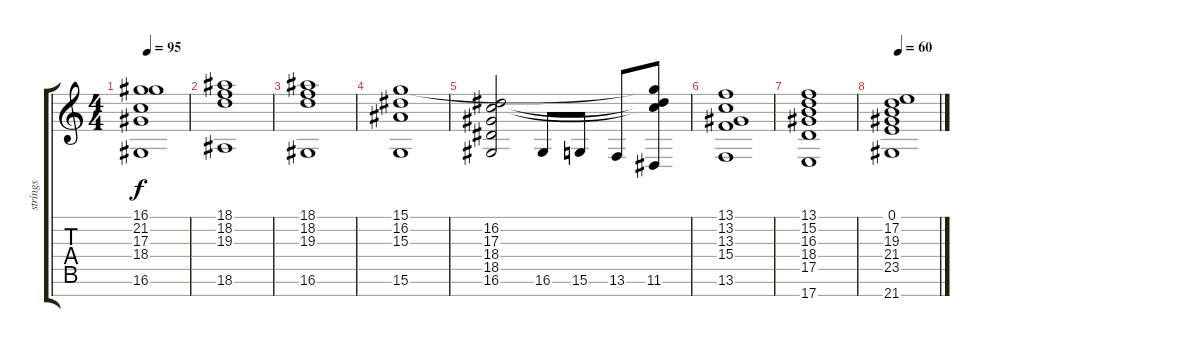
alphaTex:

\track ("strings" "strings") {instrument stringensemble1}
\staff {score tabs}
\tuning (E4 B3 G3 D3 A2 E2 B1) {hide}
\ts (4 4)
\tempo 95
\clef g2
\ks c
(16.1 21.2 17.3 18.4 16.6).1{dy f} |
(18.1 18.2 19.3 18.6).1 |
(18.1 18.2 19.3 16.6).1 |
(15.1 16.2 15.3 15.6).1 |
(16.2 17.3 18.4 18.5 16.6).2 16.6.8 15.6.8 13.6.8 (15.1{t} 16.2{t} 17.3{t} 11.6).8 |
(13.1 13.2 13.3 15.4 13.6).1 |
(13.1 15.2 16.3 18.4 17.5 17.7).1 |
\tempo 60
(0.1 17.2 19.3 21.4 23.5 21.7).1
